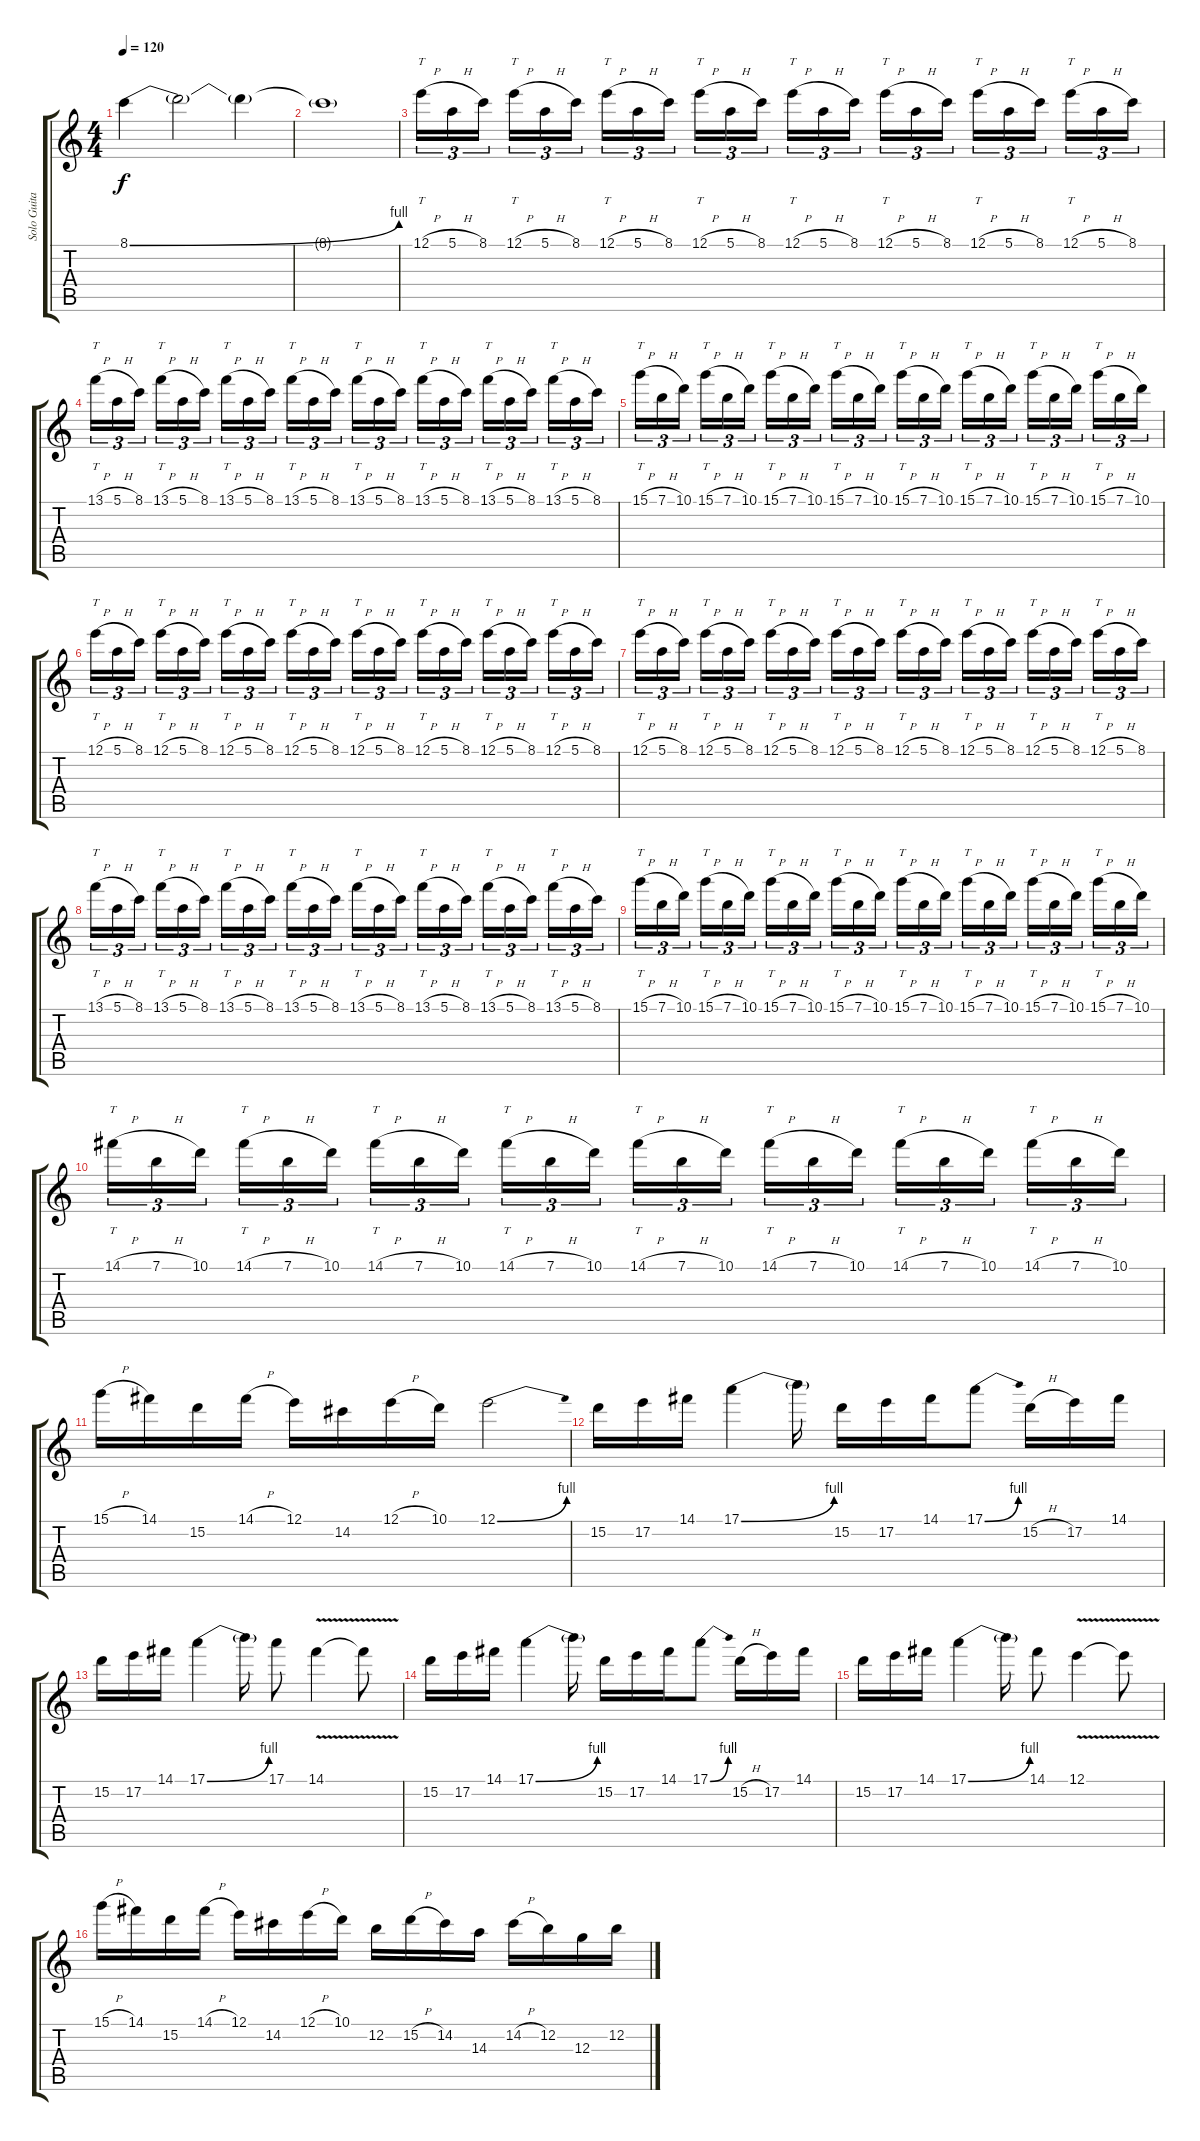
\track ("Solo Guitar" "Solo Guita") {instrument distortionguitar}
\staff {score tabs}
\tuning (E4 B3 G3 D3 A2 E2) {hide}
\ts (4 4)
\tempo 120
\clef g2
\ks c
8.1{be (bend 0 0 60 4)}.4{dy f volume 13} 8.1{t}.2 8.1{t}.4 |
8.1{t}.1 |
12.1{h}.16{tt tu (3 2)} 5.1{h}.16{tu (3 2)} 8.1.16{tu (3 2)} 12.1{h}.16{tt tu (3 2)} 5.1{h}.16{tu (3 2)} 8.1.16{tu (3 2)} 12.1{h}.16{tt tu (3 2)} 5.1{h}.16{tu (3 2)} 8.1.16{tu (3 2)} 12.1{h}.16{tt tu (3 2)} 5.1{h}.16{tu (3 2)} 8.1.16{tu (3 2)} 12.1{h}.16{tt tu (3 2)} 5.1{h}.16{tu (3 2)} 8.1.16{tu (3 2)} 12.1{h}.16{tt tu (3 2)} 5.1{h}.16{tu (3 2)} 8.1.16{tu (3 2)} 12.1{h}.16{tt tu (3 2)} 5.1{h}.16{tu (3 2)} 8.1.16{tu (3 2)} 12.1{h}.16{tt tu (3 2)} 5.1{h}.16{tu (3 2)} 8.1.16{tu (3 2)} |
13.1{h}.16{tt tu (3 2)} 5.1{h}.16{tu (3 2)} 8.1.16{tu (3 2)} 13.1{h}.16{tt tu (3 2)} 5.1{h}.16{tu (3 2)} 8.1.16{tu (3 2)} 13.1{h}.16{tt tu (3 2)} 5.1{h}.16{tu (3 2)} 8.1.16{tu (3 2)} 13.1{h}.16{tt tu (3 2)} 5.1{h}.16{tu (3 2)} 8.1.16{tu (3 2)} 13.1{h}.16{tt tu (3 2)} 5.1{h}.16{tu (3 2)} 8.1.16{tu (3 2)} 13.1{h}.16{tt tu (3 2)} 5.1{h}.16{tu (3 2)} 8.1.16{tu (3 2)} 13.1{h}.16{tt tu (3 2)} 5.1{h}.16{tu (3 2)} 8.1.16{tu (3 2)} 13.1{h}.16{tt tu (3 2)} 5.1{h}.16{tu (3 2)} 8.1.16{tu (3 2)} |
15.1{h}.16{tt tu (3 2)} 7.1{h}.16{tu (3 2)} 10.1.16{tu (3 2)} 15.1{h}.16{tt tu (3 2)} 7.1{h}.16{tu (3 2)} 10.1.16{tu (3 2)} 15.1{h}.16{tt tu (3 2)} 7.1{h}.16{tu (3 2)} 10.1.16{tu (3 2)} 15.1{h}.16{tt tu (3 2)} 7.1{h}.16{tu (3 2)} 10.1.16{tu (3 2)} 15.1{h}.16{tt tu (3 2)} 7.1{h}.16{tu (3 2)} 10.1.16{tu (3 2)} 15.1{h}.16{tt tu (3 2)} 7.1{h}.16{tu (3 2)} 10.1.16{tu (3 2)} 15.1{h}.16{tt tu (3 2)} 7.1{h}.16{tu (3 2)} 10.1.16{tu (3 2)} 15.1{h}.16{tt tu (3 2)} 7.1{h}.16{tu (3 2)} 10.1.16{tu (3 2)} |
12.1{h}.16{tt tu (3 2)} 5.1{h}.16{tu (3 2)} 8.1.16{tu (3 2)} 12.1{h}.16{tt tu (3 2)} 5.1{h}.16{tu (3 2)} 8.1.16{tu (3 2)} 12.1{h}.16{tt tu (3 2)} 5.1{h}.16{tu (3 2)} 8.1.16{tu (3 2)} 12.1{h}.16{tt tu (3 2)} 5.1{h}.16{tu (3 2)} 8.1.16{tu (3 2)} 12.1{h}.16{tt tu (3 2)} 5.1{h}.16{tu (3 2)} 8.1.16{tu (3 2)} 12.1{h}.16{tt tu (3 2)} 5.1{h}.16{tu (3 2)} 8.1.16{tu (3 2)} 12.1{h}.16{tt tu (3 2)} 5.1{h}.16{tu (3 2)} 8.1.16{tu (3 2)} 12.1{h}.16{tt tu (3 2)} 5.1{h}.16{tu (3 2)} 8.1.16{tu (3 2)} |
12.1{h}.16{tt tu (3 2)} 5.1{h}.16{tu (3 2)} 8.1.16{tu (3 2)} 12.1{h}.16{tt tu (3 2)} 5.1{h}.16{tu (3 2)} 8.1.16{tu (3 2)} 12.1{h}.16{tt tu (3 2)} 5.1{h}.16{tu (3 2)} 8.1.16{tu (3 2)} 12.1{h}.16{tt tu (3 2)} 5.1{h}.16{tu (3 2)} 8.1.16{tu (3 2)} 12.1{h}.16{tt tu (3 2)} 5.1{h}.16{tu (3 2)} 8.1.16{tu (3 2)} 12.1{h}.16{tt tu (3 2)} 5.1{h}.16{tu (3 2)} 8.1.16{tu (3 2)} 12.1{h}.16{tt tu (3 2)} 5.1{h}.16{tu (3 2)} 8.1.16{tu (3 2)} 12.1{h}.16{tt tu (3 2)} 5.1{h}.16{tu (3 2)} 8.1.16{tu (3 2)} |
13.1{h}.16{tt tu (3 2)} 5.1{h}.16{tu (3 2)} 8.1.16{tu (3 2)} 13.1{h}.16{tt tu (3 2)} 5.1{h}.16{tu (3 2)} 8.1.16{tu (3 2)} 13.1{h}.16{tt tu (3 2)} 5.1{h}.16{tu (3 2)} 8.1.16{tu (3 2)} 13.1{h}.16{tt tu (3 2)} 5.1{h}.16{tu (3 2)} 8.1.16{tu (3 2)} 13.1{h}.16{tt tu (3 2)} 5.1{h}.16{tu (3 2)} 8.1.16{tu (3 2)} 13.1{h}.16{tt tu (3 2)} 5.1{h}.16{tu (3 2)} 8.1.16{tu (3 2)} 13.1{h}.16{tt tu (3 2)} 5.1{h}.16{tu (3 2)} 8.1.16{tu (3 2)} 13.1{h}.16{tt tu (3 2)} 5.1{h}.16{tu (3 2)} 8.1.16{tu (3 2)} |
15.1{h}.16{tt tu (3 2)} 7.1{h}.16{tu (3 2)} 10.1.16{tu (3 2)} 15.1{h}.16{tt tu (3 2)} 7.1{h}.16{tu (3 2)} 10.1.16{tu (3 2)} 15.1{h}.16{tt tu (3 2)} 7.1{h}.16{tu (3 2)} 10.1.16{tu (3 2)} 15.1{h}.16{tt tu (3 2)} 7.1{h}.16{tu (3 2)} 10.1.16{tu (3 2)} 15.1{h}.16{tt tu (3 2)} 7.1{h}.16{tu (3 2)} 10.1.16{tu (3 2)} 15.1{h}.16{tt tu (3 2)} 7.1{h}.16{tu (3 2)} 10.1.16{tu (3 2)} 15.1{h}.16{tt tu (3 2)} 7.1{h}.16{tu (3 2)} 10.1.16{tu (3 2)} 15.1{h}.16{tt tu (3 2)} 7.1{h}.16{tu (3 2)} 10.1.16{tu (3 2)} |
14.1{h}.16{tt tu (3 2)} 7.1{h}.16{tu (3 2)} 10.1.16{tu (3 2)} 14.1{h}.16{tt tu (3 2)} 7.1{h}.16{tu (3 2)} 10.1.16{tu (3 2)} 14.1{h}.16{tt tu (3 2)} 7.1{h}.16{tu (3 2)} 10.1.16{tu (3 2)} 14.1{h}.16{tt tu (3 2)} 7.1{h}.16{tu (3 2)} 10.1.16{tu (3 2)} 14.1{h}.16{tt tu (3 2)} 7.1{h}.16{tu (3 2)} 10.1.16{tu (3 2)} 14.1{h}.16{tt tu (3 2)} 7.1{h}.16{tu (3 2)} 10.1.16{tu (3 2)} 14.1{h}.16{tt tu (3 2)} 7.1{h}.16{tu (3 2)} 10.1.16{tu (3 2)} 14.1{h}.16{tt tu (3 2)} 7.1{h}.16{tu (3 2)} 10.1.16{tu (3 2)} |
15.1{h}.16 14.1.16 15.2.16 14.1{h}.16 12.1.16 14.2.16 12.1{h}.16 10.1.16 12.1{be (bend 0 0 60 4)}.2 |
15.2.16 17.2.16 14.1.16 17.1{be (bend 0 0 60 4)}.4 17.1{t}.16 15.2.16 17.2.16 14.1.16 17.1{be (bend 0 0 60 4)}.8 15.2{h}.16 17.2.16 14.1.16 |
15.2.16 17.2.16 14.1.16 17.1{be (bend 0 0 60 4)}.4 17.1{t}.16 17.1.8 14.1{v}.4 14.1{t}.8 |
15.2.16 17.2.16 14.1.16 17.1{be (bend 0 0 60 4)}.4 17.1{t}.16 15.2.16 17.2.16 14.1.16 17.1{be (bend 0 0 60 4)}.8 15.2{h}.16 17.2.16 14.1.16 |
15.2.16 17.2.16 14.1.16 17.1{be (bend 0 0 60 4)}.4 17.1{t}.16 14.1.8 12.1{v}.4 12.1{t}.8 |
15.1{h}.16 14.1.16 15.2.16 14.1{h}.16 12.1.16 14.2.16 12.1{h}.16 10.1.16 12.2.16 15.2{h}.16 14.2.16 14.3.16 14.2{h}.16 12.2.16 12.3.16 12.2{h}.16
